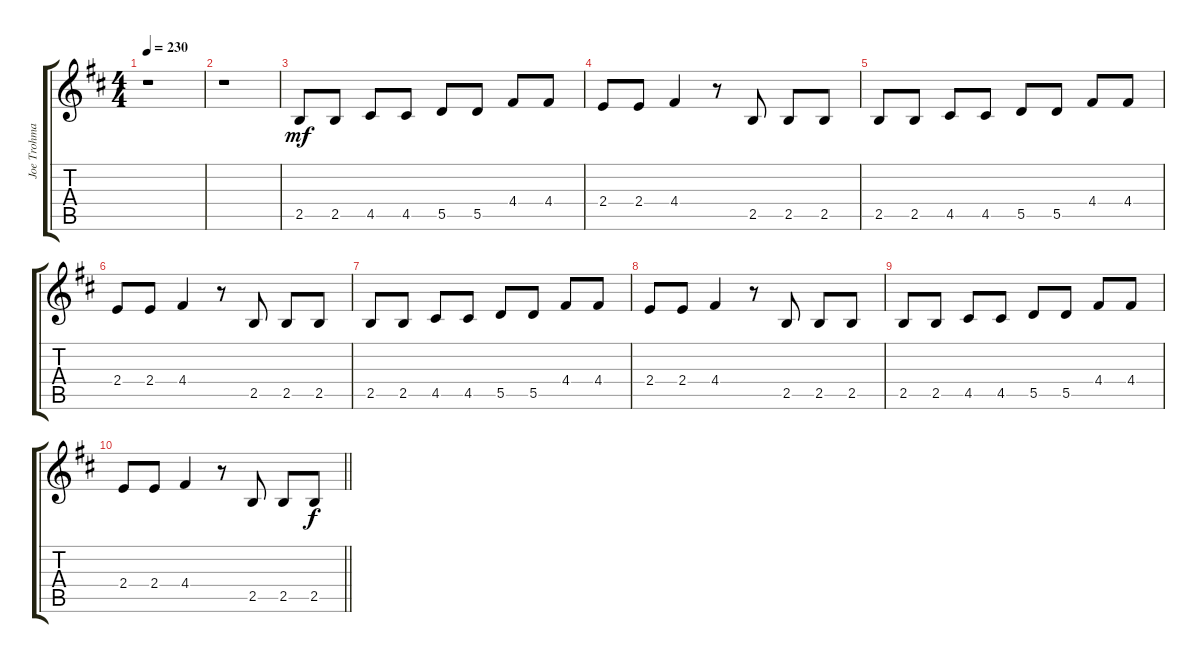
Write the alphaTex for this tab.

\track ("Joe Trohman" "Joe Trohma") {instrument distortionguitar}
\staff {score tabs}
\tuning (E4 B3 G3 D3 A2 D2) {hide}
\ts (4 4)
\tempo 230
\clef g2
\ks d
r.1{dy f} |
r.1 |
2.5.8{dy mf volume 6} 2.5.8 4.5.8 4.5.8 5.5.8 5.5.8 4.4.8 4.4.8 |
2.4.8 2.4.8 4.4.4 r.8 2.5.8 2.5.8 2.5.8 |
2.5.8 2.5.8 4.5.8 4.5.8 5.5.8 5.5.8 4.4.8 4.4.8 |
2.4.8 2.4.8 4.4.4 r.8 2.5.8 2.5.8 2.5.8 |
2.5.8 2.5.8 4.5.8 4.5.8 5.5.8 5.5.8 4.4.8 4.4.8 |
2.4.8 2.4.8 4.4.4 r.8 2.5.8 2.5.8 2.5.8 |
2.5.8 2.5.8 4.5.8 4.5.8 5.5.8 5.5.8 4.4.8 4.4.8 |
\barLineRight lightlight
2.4.8 2.4.8 4.4.4 r.8 2.5.8 2.5.8 2.5.8{dy f}
